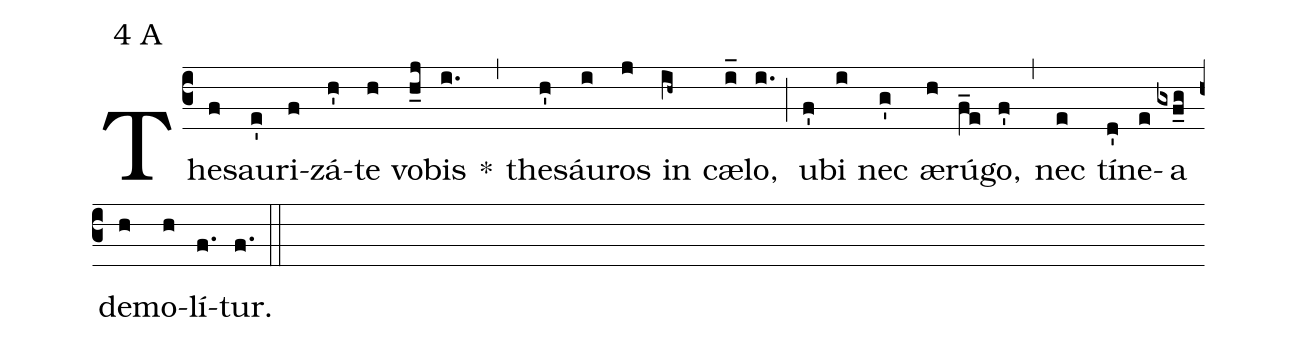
mode:4 A;
%%
(c3) The(f)sau(e')ri(f)zá(h')te(h) vo(h_j)bis(i.) *(,) the(h')sáu(i)ros(j) in(ih~) cæ(i_)lo,(i.) (;) u(f')bi(i) nec(g') æ(h)rú(f_e)go,(f') (,) nec(e) tí(d')ne(e)a(gxf_g) de(h)mo(h)lí(f.)tur.(f.) (::)
